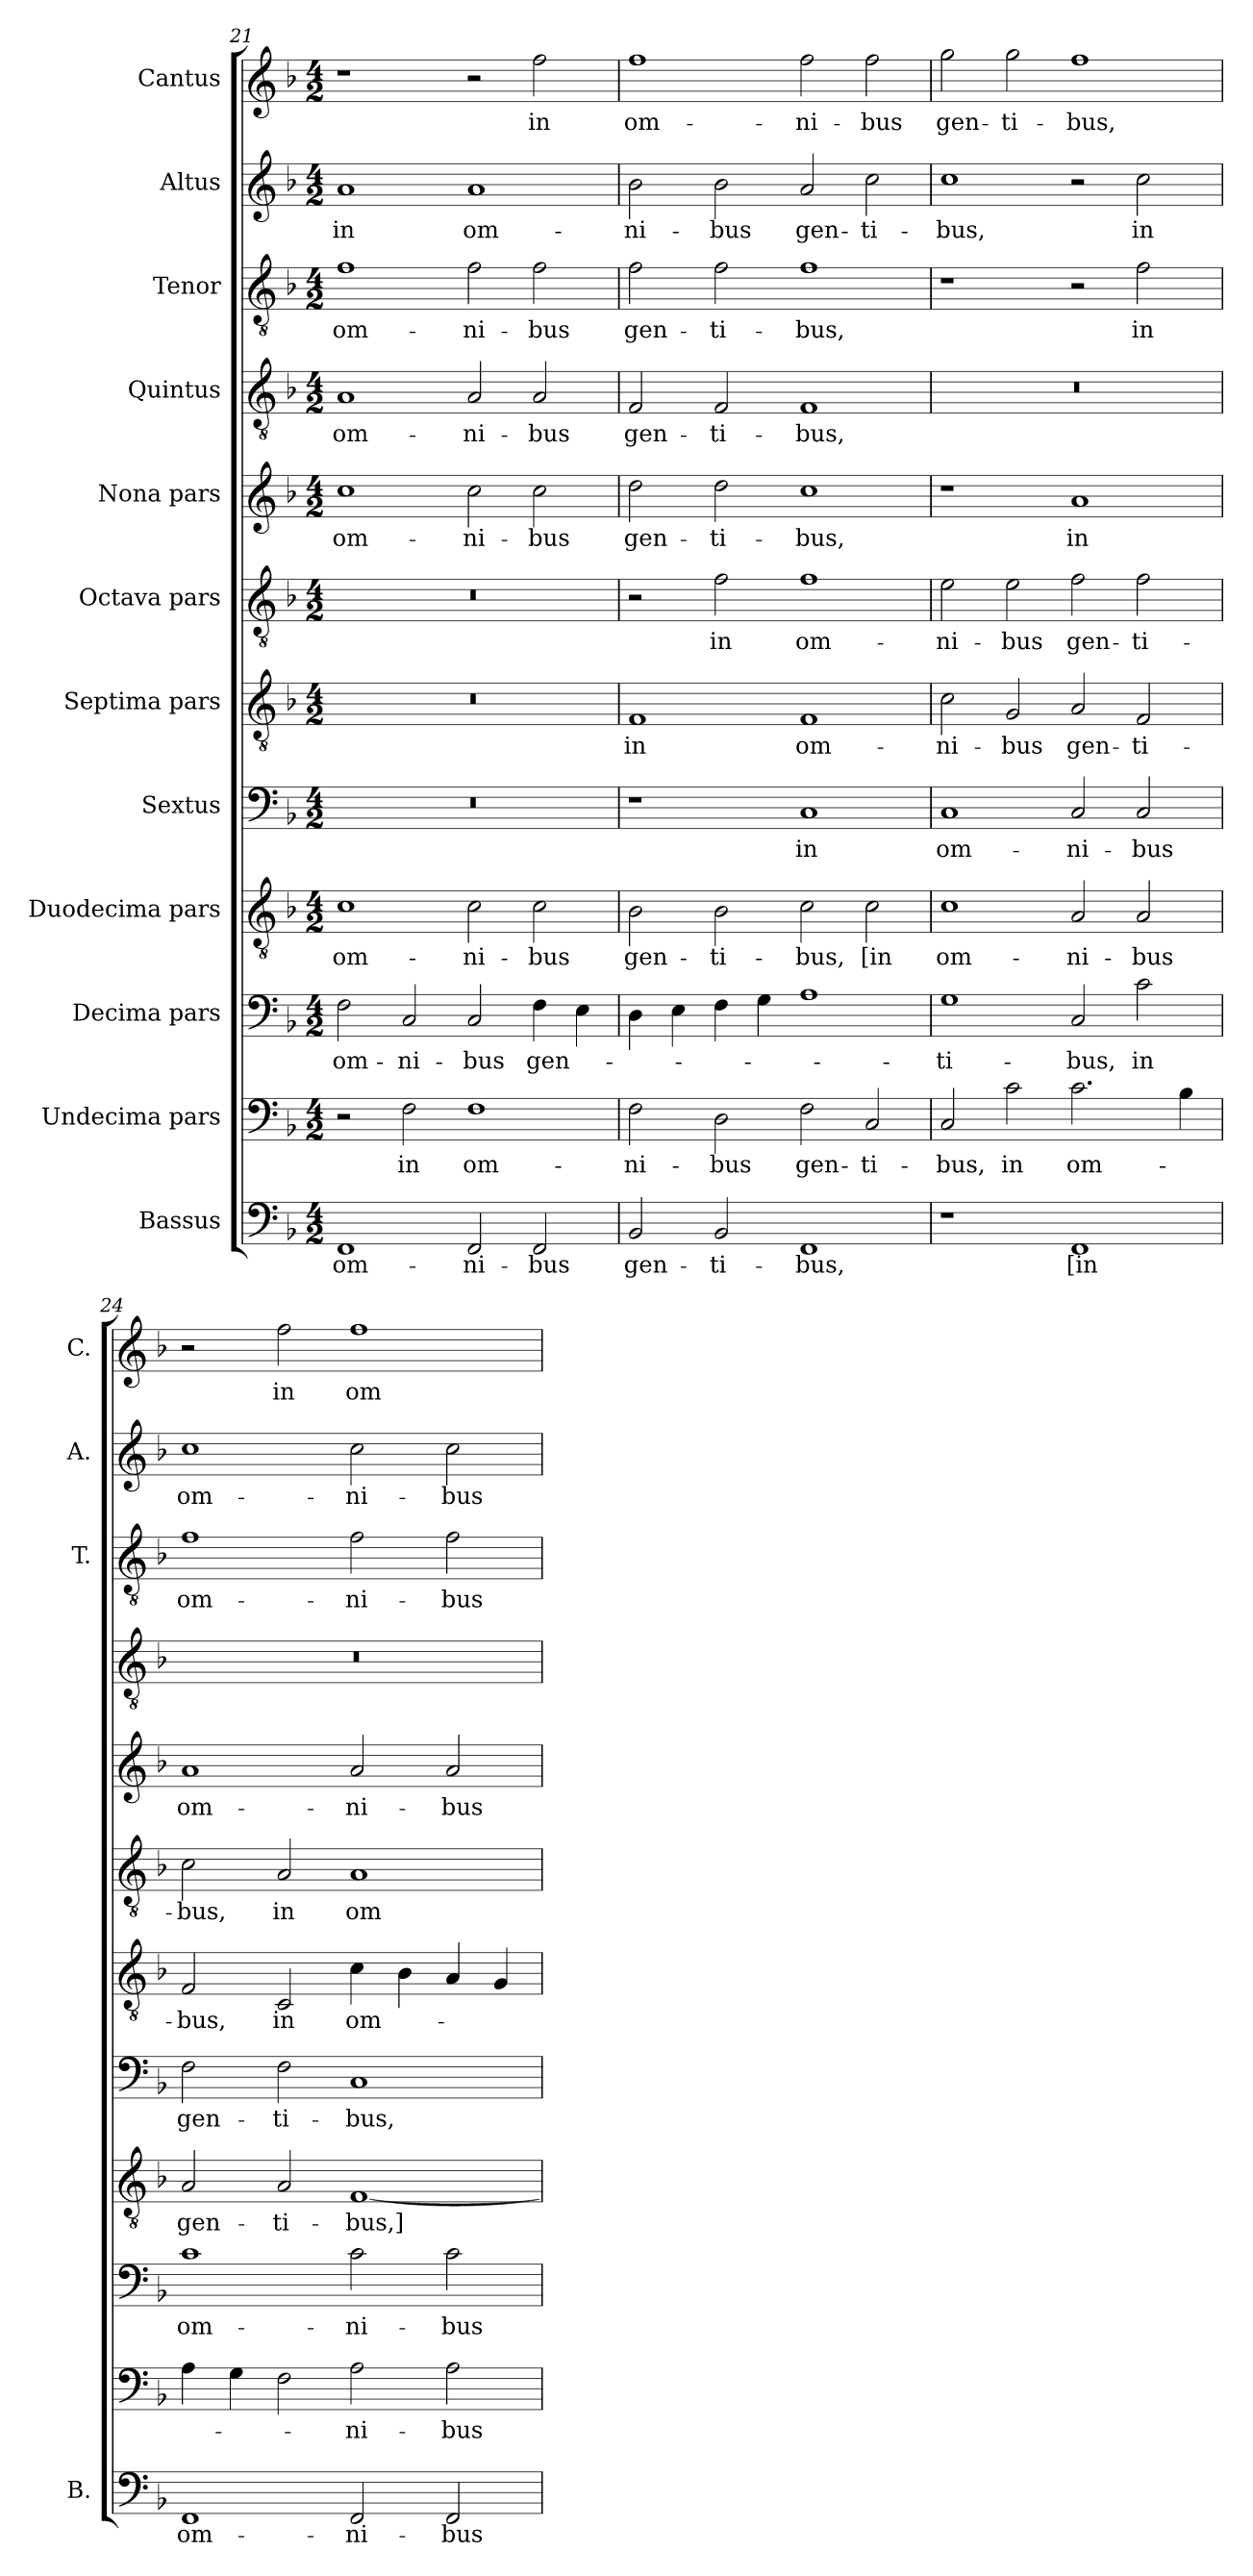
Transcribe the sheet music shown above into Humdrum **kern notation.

**kern	**text	**kern	**text	**kern	**text	**kern	**text	**kern	**text	**kern	**text	**kern	**text	**kern	**text	**kern	**text	**kern	**text	**kern	**text	**kern	**text
*part12	*part12	*part11	*part11	*part10	*part10	*part9	*part9	*part8	*part8	*part7	*part7	*part6	*part6	*part5	*part5	*part4	*part4	*part3	*part3	*part2	*part2	*part1	*part1
*staff12	*staff12	*staff11	*staff11	*staff10	*staff10	*staff9	*staff9	*staff8	*staff8	*staff7	*staff7	*staff6	*staff6	*staff5	*staff5	*staff4	*staff4	*staff3	*staff3	*staff2	*staff2	*staff1	*staff1
*I"Bassus	*	*I"Undecima pars	*	*I"Decima pars	*	*I"Duodecima pars	*	*I"Sextus	*	*I"Septima pars	*	*I"Octava pars	*	*I"Nona pars	*	*I"Quintus	*	*I"Tenor	*	*I"Altus	*	*I"Cantus	*
*I'B.	*	*	*	*	*	*	*	*	*	*	*	*	*	*	*	*	*	*I'T.	*	*I'A.	*	*I'C.	*
*clefF4	*	*clefF4	*	*clefF4	*	*clefGv2	*	*clefF4	*	*clefGv2	*	*clefGv2	*	*clefG2	*	*clefGv2	*	*clefGv2	*	*clefG2	*	*clefG2	*
*	*	*	*	*	*	*ITrd7c12	*	*	*	*ITrd7c12	*	*ITrd7c12	*	*	*	*ITrd7c12	*	*ITrd7c12	*	*	*	*	*
*k[b-]	*	*k[b-]	*	*k[b-]	*	*k[b-]	*	*k[b-]	*	*k[b-]	*	*k[b-]	*	*k[b-]	*	*k[b-]	*	*k[b-]	*	*k[b-]	*	*k[b-]	*
*F:	*	*F:	*	*F:	*	*F:	*	*F:	*	*F:	*	*F:	*	*F:	*	*F:	*	*F:	*	*F:	*	*F:	*
*M4/2	*	*M4/2	*	*M4/2	*	*M4/2	*	*M4/2	*	*M4/2	*	*M4/2	*	*M4/2	*	*M4/2	*	*M4/2	*	*M4/2	*	*M4/2	*
=21	=21	=21	=21	=21	=21	=21	=21	=21	=21	=21	=21	=21	=21	=21	=21	=21	=21	=21	=21	=21	=21	=21	=21
!	!LO:LY:b	!	!	!	!LO:LY:b	!	!LO:LY:b	!LO:N:vis=1	!	!LO:N:vis=1	!	!LO:N:vis=1	!	!	!LO:LY:b	!	!LO:LY:b	!	!LO:LY:b	!	!LO:LY:b	!	!
1FF	om-	2r	.	2F\	om-	1C	om-	0r	.	0r	.	0r	.	1cc	om-	1AA	om-	1F	om-	1a	in	1r	.
!	!	!	!LO:LY:b	!	!LO:LY:b	!	!	!	!	!	!	!	!	!	!	!	!	!	!	!	!	!	!
.	.	2F\	in	2C/	-ni-	.	.	.	.	.	.	.	.	.	.	.	.	.	.	.	.	.	.
!	!LO:LY:b	!	!LO:LY:b	!	!LO:LY:b	!	!LO:LY:b	!	!	!	!	!	!	!	!LO:LY:b	!	!LO:LY:b	!	!LO:LY:b	!	!LO:LY:b	!	!
2FF/	-ni-	1F	om-	2C/	-bus	2C\	-ni-	.	.	.	.	.	.	2cc\	-ni-	2AA/	-ni-	2F\	-ni-	1a	om-	2r	.
!	!LO:LY:b	!	!	!	!LO:LY:b	!	!LO:LY:b	!	!	!	!	!	!	!	!LO:LY:b	!	!LO:LY:b	!	!LO:LY:b	!	!	!	!LO:LY:b
2FF/	-bus	.	.	4F\	gen-	2C\	-bus	.	.	.	.	.	.	2cc\	-bus	2AA/	-bus	2F\	-bus	.	.	2ff\	in
.	.	.	.	4E\	.	.	.	.	.	.	.	.	.	.	.	.	.	.	.	.	.	.	.
!!LO:PB:g=z
=22	=22	=22	=22	=22	=22	=22	=22	=22	=22	=22	=22	=22	=22	=22	=22	=22	=22	=22	=22	=22	=22	=22	=22
!	!LO:LY:b	!	!LO:LY:b	!	!	!	!LO:LY:b	!	!	!	!LO:LY:b	!	!	!	!LO:LY:b	!	!LO:LY:b	!	!LO:LY:b	!	!LO:LY:b	!	!LO:LY:b
2BB-/	gen-	2F\	-ni-	4D\	.	2BB-\	gen-	1r	.	1FF	in	2r	.	2dd\	gen-	2FF/	gen-	2F\	gen-	2b-\	-ni-	1ff	om-
.	.	.	.	4E\	.	.	.	.	.	.	.	.	.	.	.	.	.	.	.	.	.	.	.
!	!LO:LY:b	!	!LO:LY:b	!	!	!	!LO:LY:b	!	!	!	!	!	!LO:LY:b	!	!LO:LY:b	!	!LO:LY:b	!	!LO:LY:b	!	!LO:LY:b	!	!
2BB-/	-ti-	2D\	-bus	4F\	.	2BB-\	-ti-	.	.	.	.	2F\	in	2dd\	-ti-	2FF/	-ti-	2F\	-ti-	2b-\	-bus	.	.
.	.	.	.	4G\	.	.	.	.	.	.	.	.	.	.	.	.	.	.	.	.	.	.	.
!	!LO:LY:b	!	!LO:LY:b	!	!	!	!LO:LY:b	!	!LO:LY:b	!	!LO:LY:b	!	!LO:LY:b	!	!LO:LY:b	!	!LO:LY:b	!	!LO:LY:b	!	!LO:LY:b	!	!LO:LY:b
1FF	-bus,	2F\	gen-	1A	.	2C\	-bus,	1C	in	1FF	om-	1F	om-	1cc	-bus,	1FF	-bus,	1F	-bus,	2a/	gen-	2ff\	-ni-
!	!	!	!LO:LY:b	!	!	!	!LO:LY:b	!	!	!	!	!	!	!	!	!	!	!	!	!	!LO:LY:b	!	!LO:LY:b
.	.	2C/	-ti-	.	.	2C\	[in	.	.	.	.	.	.	.	.	.	.	.	.	2cc\	-ti-	2ff\	-bus
=23	=23	=23	=23	=23	=23	=23	=23	=23	=23	=23	=23	=23	=23	=23	=23	=23	=23	=23	=23	=23	=23	=23	=23
!	!	!	!LO:LY:b	!	!LO:LY:b	!	!LO:LY:b	!	!LO:LY:b	!	!LO:LY:b	!	!LO:LY:b	!	!	!LO:N:vis=1	!	!	!	!	!LO:LY:b	!	!LO:LY:b
1r	.	2C/	-bus,	1G	-ti-	1C	om-	1C	om-	2C\	-ni-	2E\	-ni-	1r	.	0r	.	1r	.	1cc	-bus,	2gg\	gen-
!	!	!	!LO:LY:b	!	!	!	!	!	!	!	!LO:LY:b	!	!LO:LY:b	!	!	!	!	!	!	!	!	!	!LO:LY:b
.	.	2c\	in	.	.	.	.	.	.	2GG/	-bus	2E\	-bus	.	.	.	.	.	.	.	.	2gg\	-ti-
!	!LO:LY:b	!	!LO:LY:b	!	!LO:LY:b	!	!LO:LY:b	!	!LO:LY:b	!	!LO:LY:b	!	!LO:LY:b	!	!LO:LY:b	!	!	!	!	!	!	!	!LO:LY:b
1FF	[in	2.c\	om-	2C/	-bus,	2AA/	-ni-	2C/	-ni-	2AA/	gen-	2F\	gen-	1a	in	.	.	2r	.	2r	.	1ff	-bus,
!	!	!	!	!	!LO:LY:b	!	!LO:LY:b	!	!LO:LY:b	!	!LO:LY:b	!	!LO:LY:b	!	!	!	!	!	!LO:LY:b	!	!LO:LY:b	!	!
.	.	.	.	2c\	in	2AA/	-bus	2C/	-bus	2FF/	-ti-	2F\	-ti-	.	.	.	.	2F\	in	2cc\	in	.	.
.	.	4B-\	.	.	.	.	.	.	.	.	.	.	.	.	.	.	.	.	.	.	.	.	.
=24	=24	=24	=24	=24	=24	=24	=24	=24	=24	=24	=24	=24	=24	=24	=24	=24	=24	=24	=24	=24	=24	=24	=24
!	!LO:LY:b	!	!	!	!LO:LY:b	!	!LO:LY:b	!	!LO:LY:b	!	!LO:LY:b	!	!LO:LY:b	!	!LO:LY:b	!LO:N:vis=1	!	!	!LO:LY:b	!	!LO:LY:b	!	!
1FF	om-	4A\	.	1c	om-	2AA/	gen-	2F\	gen-	2FF/	-bus,	2C\	-bus,	1a	om-	0r	.	1F	om-	1cc	om-	2r	.
.	.	4G\	.	.	.	.	.	.	.	.	.	.	.	.	.	.	.	.	.	.	.	.	.
!	!	!	!	!	!	!	!LO:LY:b	!	!LO:LY:b	!	!LO:LY:b	!	!LO:LY:b	!	!	!	!	!	!	!	!	!	!LO:LY:b
.	.	2F\	.	.	.	2AA/	-ti-	2F\	-ti-	2CC/	in	2AA/	in	.	.	.	.	.	.	.	.	2ff\	in
!	!LO:LY:b	!	!LO:LY:b	!	!LO:LY:b	!	!LO:LY:b	!	!LO:LY:b	!	!LO:LY:b	!	!LO:LY:b	!	!LO:LY:b	!	!	!	!LO:LY:b	!	!LO:LY:b	!	!LO:LY:b
2FF/	-ni-	2A\	-ni-	2c\	-ni-	[<1FF	-bus,]	1C	-bus,	4C\	om-	1AA	om-	2a/	-ni-	.	.	2F\	-ni-	2cc\	-ni-	1ff	om-
.	.	.	.	.	.	.	.	.	.	4BB-\	.	.	.	.	.	.	.	.	.	.	.	.	.
!	!LO:LY:b	!	!LO:LY:b	!	!LO:LY:b	!	!	!	!	!	!	!	!	!	!LO:LY:b	!	!	!	!LO:LY:b	!	!LO:LY:b	!	!
2FF/	-bus	2A\	-bus	2c\	-bus	.	.	.	.	4AA/	.	.	.	2a/	-bus	.	.	2F\	-bus	2cc\	-bus	.	.
.	.	.	.	.	.	.	.	.	.	4GG/	.	.	.	.	.	.	.	.	.	.	.	.	.
=	=	=	=	=	=	=	=	=	=	=	=	=	=	=	=	=	=	=	=	=	=	=	=
*-	*-	*-	*-	*-	*-	*-	*-	*-	*-	*-	*-	*-	*-	*-	*-	*-	*-	*-	*-	*-	*-	*-	*-
